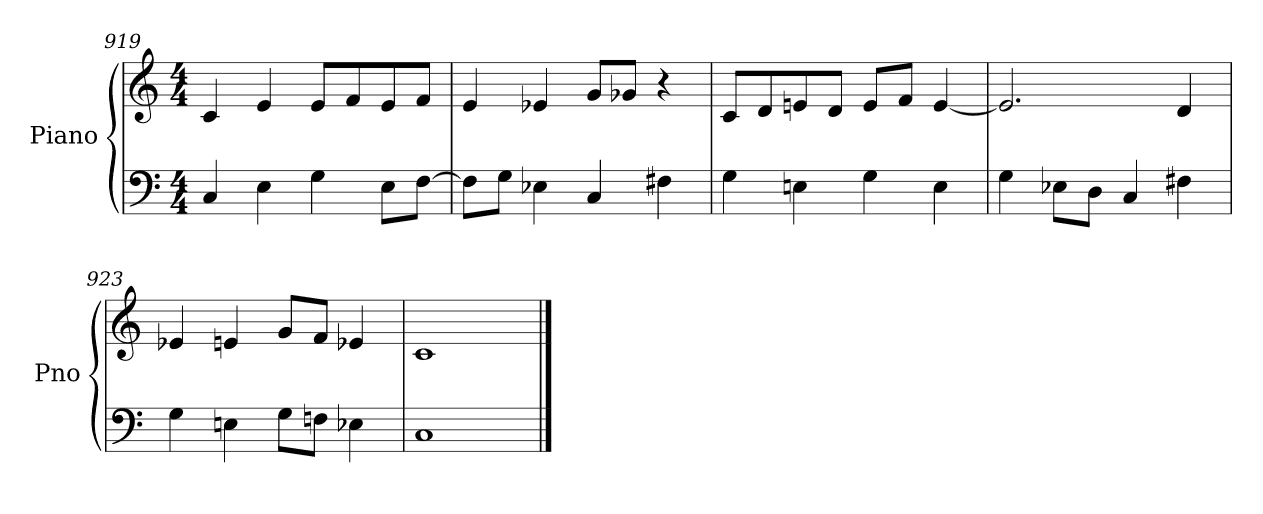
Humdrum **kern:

**kern	**kern
*part1	*part1
*staff2	*staff1
*I"Piano	*
*I'Pno	*
!!LO:LB:g=z
*clefF4	*clefG2
*k[]	*k[]
*M4/4	*M4/4
=919	=919
4C/	4c/
4E\	4e/
4G\	8e/L
.	8f/
8E\L	8e/
[8F\J	8f/J
=920	=920
8F\L]	4e/
8G\J	.
4E-X\	4e-X/
4C/	8g/L
.	8g-X/J
4F#X\	4r
=921	=921
4G\	8c/L
.	8d/
4En\	8en/
.	8d/J
4G\	8e/L
.	8f/J
4E\	[4e/
=922	=922
4G\	2.e/]
8E-X\L	.
8D\J	.
4C/	.
4F#X\	4d/
=923	=923
4G\	4e-X/
4En\	4en/
8G\L	8g/L
8Fn\J	8f/J
4E-X\	4e-X/
=924	=924
1C	1c
==	==
*-	*-
